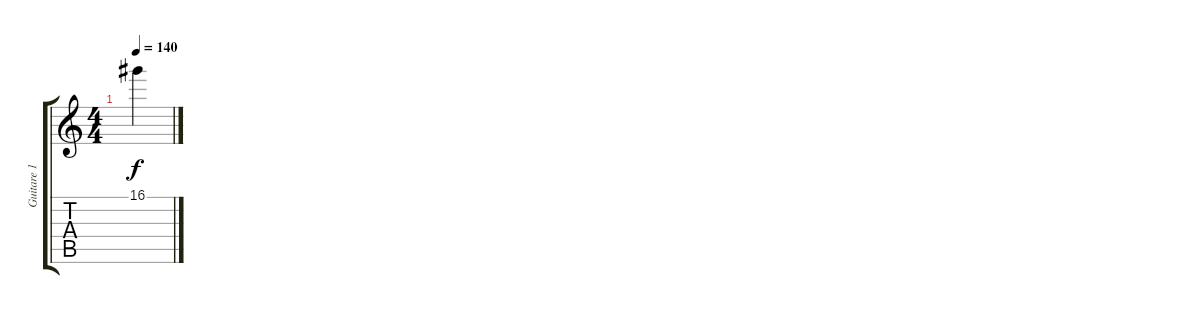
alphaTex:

\track ("Guitare 1" "Guitare 1") {instrument distortionguitar}
\staff {score tabs}
\tuning (E4 B3 G3 D3 A2 E2) {hide}
\ts (4 4)
\tempo 140
\clef g2
\ks c
16.1{t}.4{dy f}
